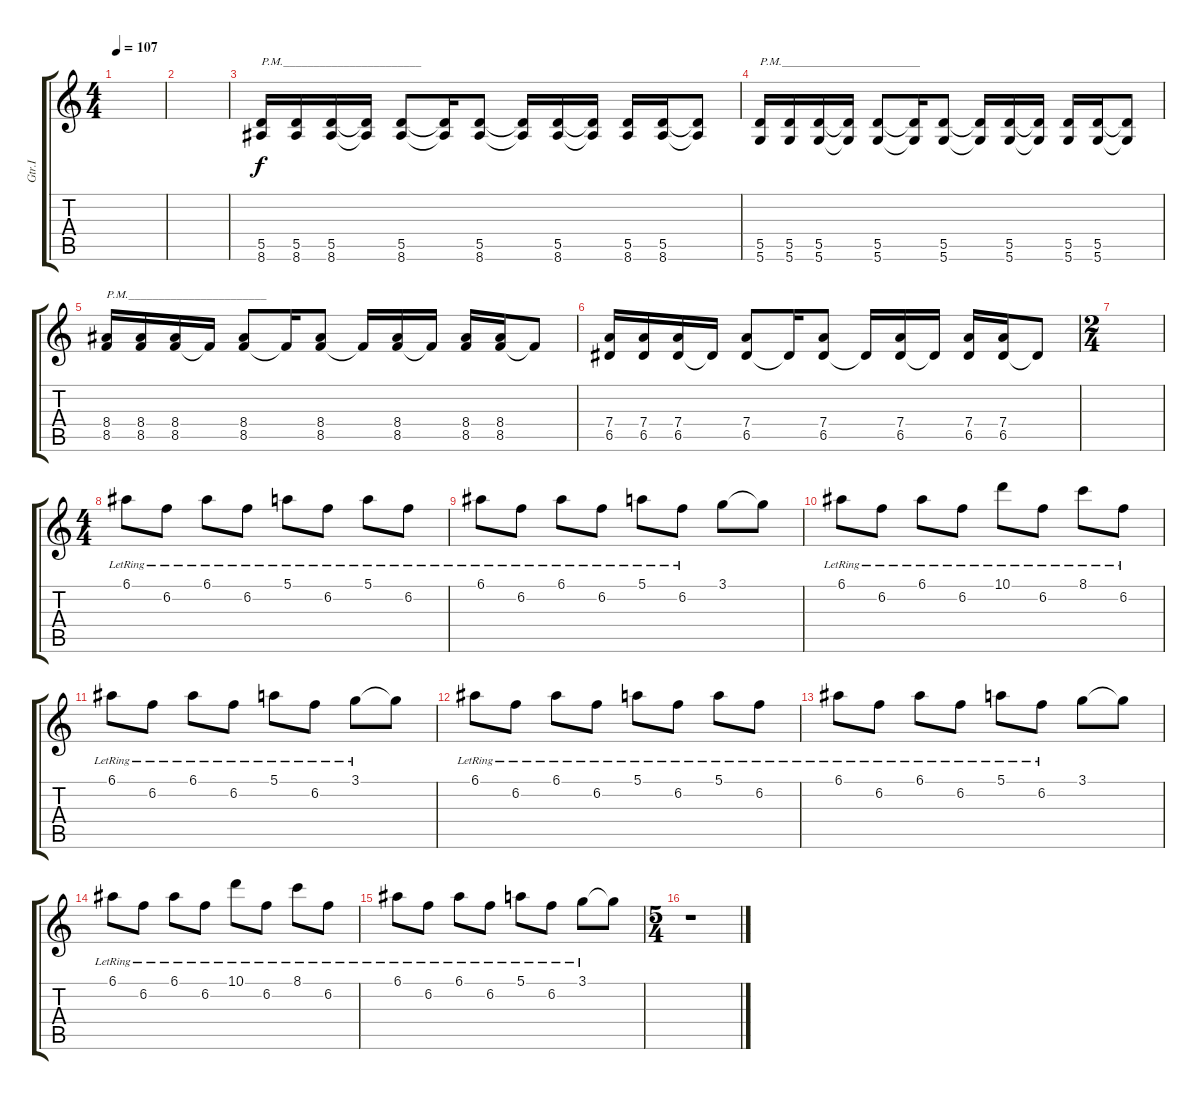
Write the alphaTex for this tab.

\track ("Gtr.I" "Gtr.I") {instrument distortionguitar}
\staff {score tabs}
\tuning (E4 B3 G3 D3 A2 D2) {hide}
\ts (4 4)
\tempo 107
\clef g2
\ks c
|
|
(5.5 8.6).16{txt "P.M._______________________"} (5.5 8.6).16 (5.5 8.6).16 (5.5{t} 8.6{t}).16 (5.5 8.6).8 (5.5{t} 8.6{t}).16 (5.5 8.6).8 (5.5{t} 8.6{t}).16 (5.5 8.6).16 (5.5{t} 8.6{t}).16 (5.5 8.6).16 (5.5 8.6).16 (5.5{t} 8.6{t}).8 |
(5.5 5.6).16{txt "P.M._______________________"} (5.5 5.6).16 (5.5 5.6).16 (5.5{t} 5.6{t}).16 (5.5 5.6).8 (5.5{t} 5.6{t}).16 (5.5 5.6).8 (5.5{t} 5.6{t}).16 (5.5 5.6).16 (5.5{t} 5.6{t}).16 (5.5 5.6).16 (5.5 5.6).16 (5.5{t} 5.6{t}).8 |
(8.4 8.5).16{txt "P.M._______________________"} (8.4 8.5).16 (8.4 8.5).16 8.5{t}.16 (8.4 8.5).8 8.5{t}.16 (8.4 8.5).8 8.5{t}.16 (8.4 8.5).16 8.5{t}.16 (8.4 8.5).16 (8.4 8.5).16 8.5{t}.8 |
(7.4 6.5).16 (7.4 6.5).16 (7.4 6.5).16 6.5{t}.16 (7.4 6.5).8 6.5{t}.16 (7.4 6.5).8 6.5{t}.16 (7.4 6.5).16 6.5{t}.16 (7.4 6.5).16 (7.4 6.5).16 6.5{t}.8 |
\ts (2 4)
|
\ts (4 4)
6.1{lr}.8 6.2{lr}.8 6.1{lr}.8 6.2{lr}.8 5.1{lr}.8 6.2{lr}.8 5.1{lr}.8 6.2{lr}.8 |
6.1{lr}.8 6.2{lr}.8 6.1{lr}.8 6.2{lr}.8 5.1{lr}.8 6.2{lr}.8 3.1.8 3.1{t}.8 |
6.1{lr}.8 6.2{lr}.8 6.1{lr}.8 6.2{lr}.8 10.1{lr}.8 6.2{lr}.8 8.1{lr}.8 6.2{lr}.8 |
6.1{lr}.8 6.2{lr}.8 6.1{lr}.8 6.2{lr}.8 5.1{lr}.8 6.2{lr}.8 3.1{lr}.8 3.1{t}.8 |
6.1{lr}.8 6.2{lr}.8 6.1{lr}.8 6.2{lr}.8 5.1{lr}.8 6.2{lr}.8 5.1{lr}.8 6.2{lr}.8 |
6.1{lr}.8 6.2{lr}.8 6.1{lr}.8 6.2{lr}.8 5.1{lr}.8 6.2{lr}.8 3.1.8 3.1{t}.8 |
6.1{lr}.8 6.2{lr}.8 6.1{lr}.8 6.2{lr}.8 10.1{lr}.8 6.2{lr}.8 8.1{lr}.8 6.2{lr}.8 |
6.1{lr}.8 6.2{lr}.8 6.1{lr}.8 6.2{lr}.8 5.1{lr}.8 6.2{lr}.8 3.1{lr}.8 3.1{t}.8 |
\ts (5 4)
r.1
